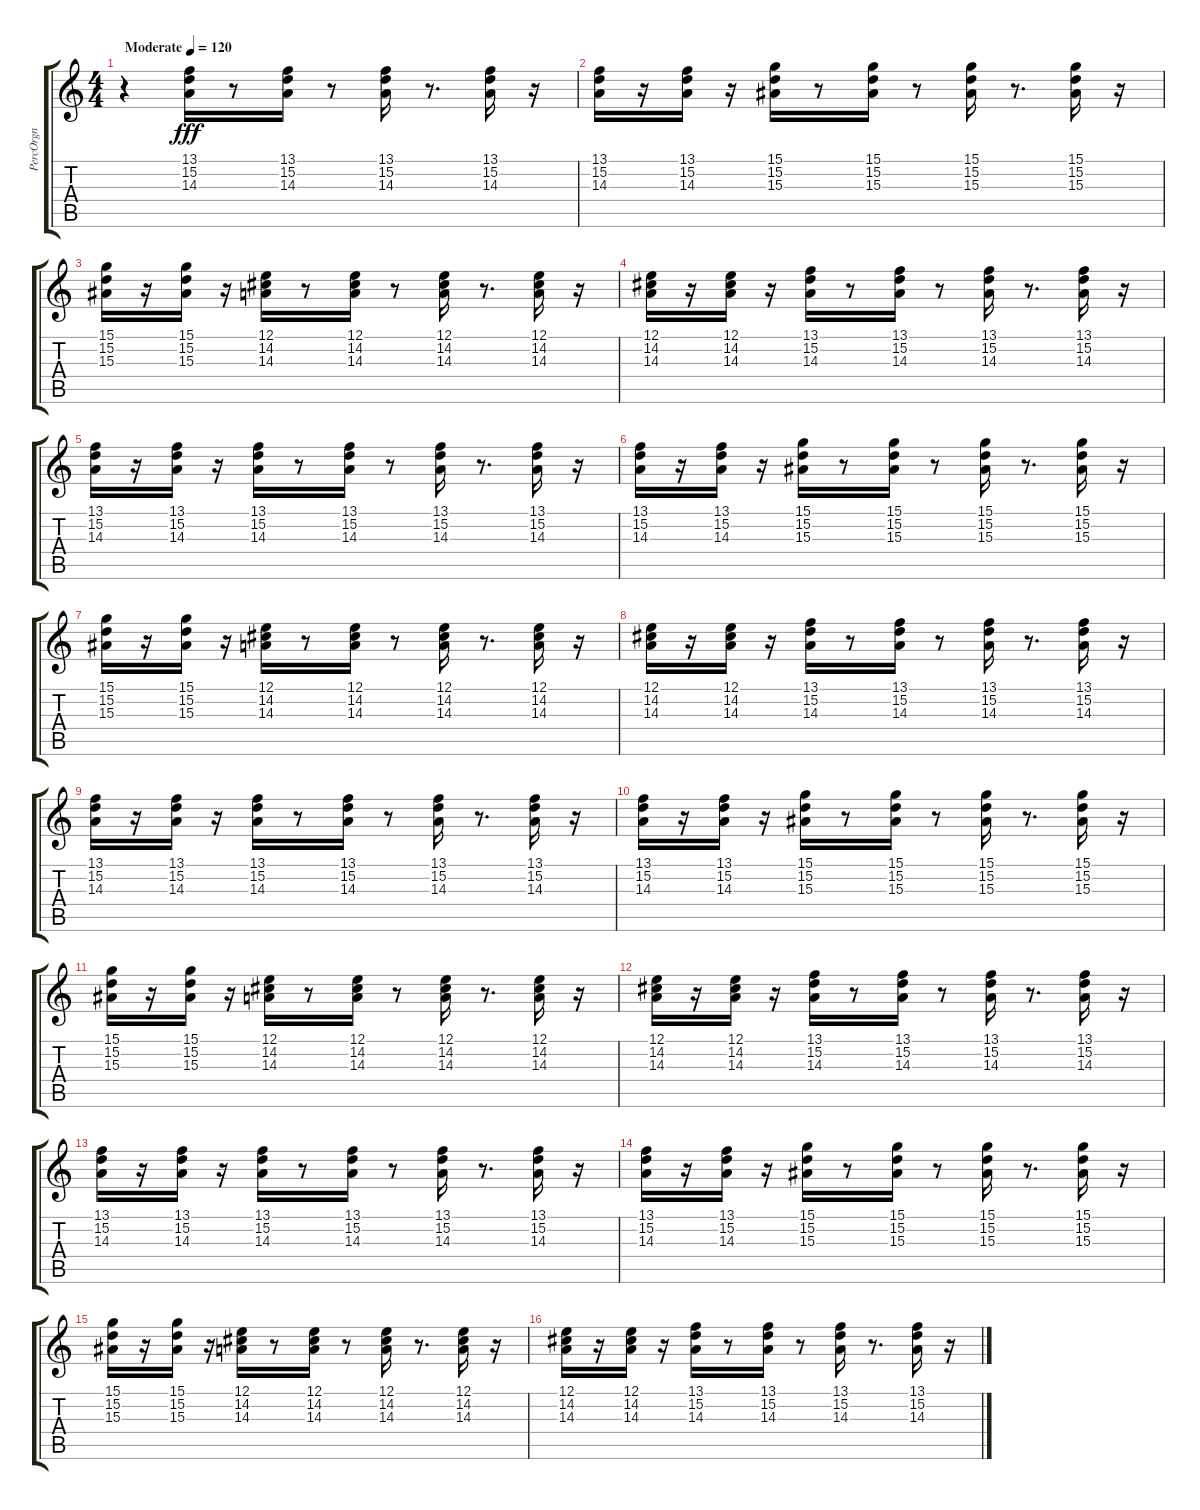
\track ("PercOrgn" "PercOrgn") {instrument percussiveorgan}
\staff {score tabs}
\tuning (E4 B3 G3 D3 A2 E2) {hide}
\ts (4 4)
\tempo (120 "Moderate")
\clef g2
\ks c
r.4{dy fff instrument percussiveorgan} (13.1 15.2 14.3).16 r.8 (13.1 15.2 14.3).16 r.8 (13.1 15.2 14.3).16 r.8{d} (13.1 15.2 14.3).16 r.16 |
(13.1 15.2 14.3).16 r.16 (13.1 15.2 14.3).16 r.16 (15.1 15.2 15.3).16 r.8 (15.1 15.2 15.3).16 r.8 (15.1 15.2 15.3).16 r.8{d} (15.1 15.2 15.3).16 r.16 |
(15.1 15.2 15.3).16 r.16 (15.1 15.2 15.3).16 r.16 (12.1 14.2 14.3).16 r.8 (12.1 14.2 14.3).16 r.8 (12.1 14.2 14.3).16 r.8{d} (12.1 14.2 14.3).16 r.16 |
(12.1 14.2 14.3).16 r.16 (12.1 14.2 14.3).16 r.16 (13.1 15.2 14.3).16 r.8 (13.1 15.2 14.3).16 r.8 (13.1 15.2 14.3).16 r.8{d} (13.1 15.2 14.3).16 r.16 |
(13.1 15.2 14.3).16 r.16 (13.1 15.2 14.3).16 r.16 (13.1 15.2 14.3).16 r.8 (13.1 15.2 14.3).16 r.8 (13.1 15.2 14.3).16 r.8{d} (13.1 15.2 14.3).16 r.16 |
(13.1 15.2 14.3).16 r.16 (13.1 15.2 14.3).16 r.16 (15.1 15.2 15.3).16 r.8 (15.1 15.2 15.3).16 r.8 (15.1 15.2 15.3).16 r.8{d} (15.1 15.2 15.3).16 r.16 |
(15.1 15.2 15.3).16 r.16 (15.1 15.2 15.3).16 r.16 (12.1 14.2 14.3).16 r.8 (12.1 14.2 14.3).16 r.8 (12.1 14.2 14.3).16 r.8{d} (12.1 14.2 14.3).16 r.16 |
(12.1 14.2 14.3).16 r.16 (12.1 14.2 14.3).16 r.16 (13.1 15.2 14.3).16 r.8 (13.1 15.2 14.3).16 r.8 (13.1 15.2 14.3).16 r.8{d} (13.1 15.2 14.3).16 r.16 |
(13.1 15.2 14.3).16 r.16 (13.1 15.2 14.3).16 r.16 (13.1 15.2 14.3).16 r.8 (13.1 15.2 14.3).16 r.8 (13.1 15.2 14.3).16 r.8{d} (13.1 15.2 14.3).16 r.16 |
(13.1 15.2 14.3).16 r.16 (13.1 15.2 14.3).16 r.16 (15.1 15.2 15.3).16 r.8 (15.1 15.2 15.3).16 r.8 (15.1 15.2 15.3).16 r.8{d} (15.1 15.2 15.3).16 r.16 |
(15.1 15.2 15.3).16 r.16 (15.1 15.2 15.3).16 r.16 (12.1 14.2 14.3).16 r.8 (12.1 14.2 14.3).16 r.8 (12.1 14.2 14.3).16 r.8{d} (12.1 14.2 14.3).16 r.16 |
(12.1 14.2 14.3).16 r.16 (12.1 14.2 14.3).16 r.16 (13.1 15.2 14.3).16 r.8 (13.1 15.2 14.3).16 r.8 (13.1 15.2 14.3).16 r.8{d} (13.1 15.2 14.3).16 r.16 |
(13.1 15.2 14.3).16 r.16 (13.1 15.2 14.3).16 r.16 (13.1 15.2 14.3).16 r.8 (13.1 15.2 14.3).16 r.8 (13.1 15.2 14.3).16 r.8{d} (13.1 15.2 14.3).16 r.16 |
(13.1 15.2 14.3).16 r.16 (13.1 15.2 14.3).16 r.16 (15.1 15.2 15.3).16 r.8 (15.1 15.2 15.3).16 r.8 (15.1 15.2 15.3).16 r.8{d} (15.1 15.2 15.3).16 r.16 |
(15.1 15.2 15.3).16 r.16 (15.1 15.2 15.3).16 r.16 (12.1 14.2 14.3).16 r.8 (12.1 14.2 14.3).16 r.8 (12.1 14.2 14.3).16 r.8{d} (12.1 14.2 14.3).16 r.16 |
(12.1 14.2 14.3).16 r.16 (12.1 14.2 14.3).16 r.16 (13.1 15.2 14.3).16 r.8 (13.1 15.2 14.3).16 r.8 (13.1 15.2 14.3).16 r.8{d} (13.1 15.2 14.3).16 r.16
